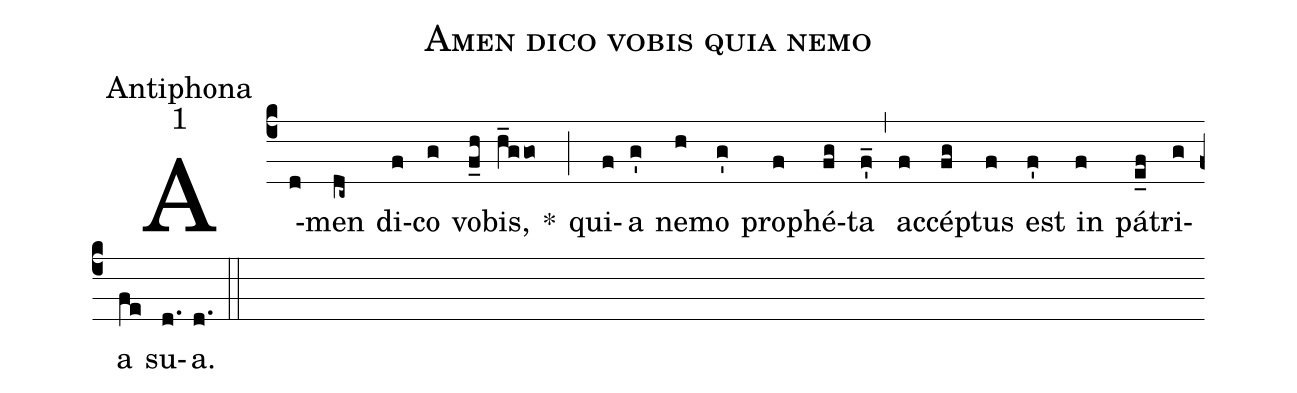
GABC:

name:Amen dico vobis quia nemo;
office-part:Antiphona;
mode:1;
%%
(c4) A(d)men(dc~) di(f)co(g) vo(f_h)bis,(h_ggo) *(;) qui(f)a(g') ne(h)mo(g') pro(f)phé(fg)ta(f'_) (,) ac(f)cé(fg)ptus(f) est(f') in(f) pá(e_f)tri(g)a(fe) su(d.)a.(d.) (::)
